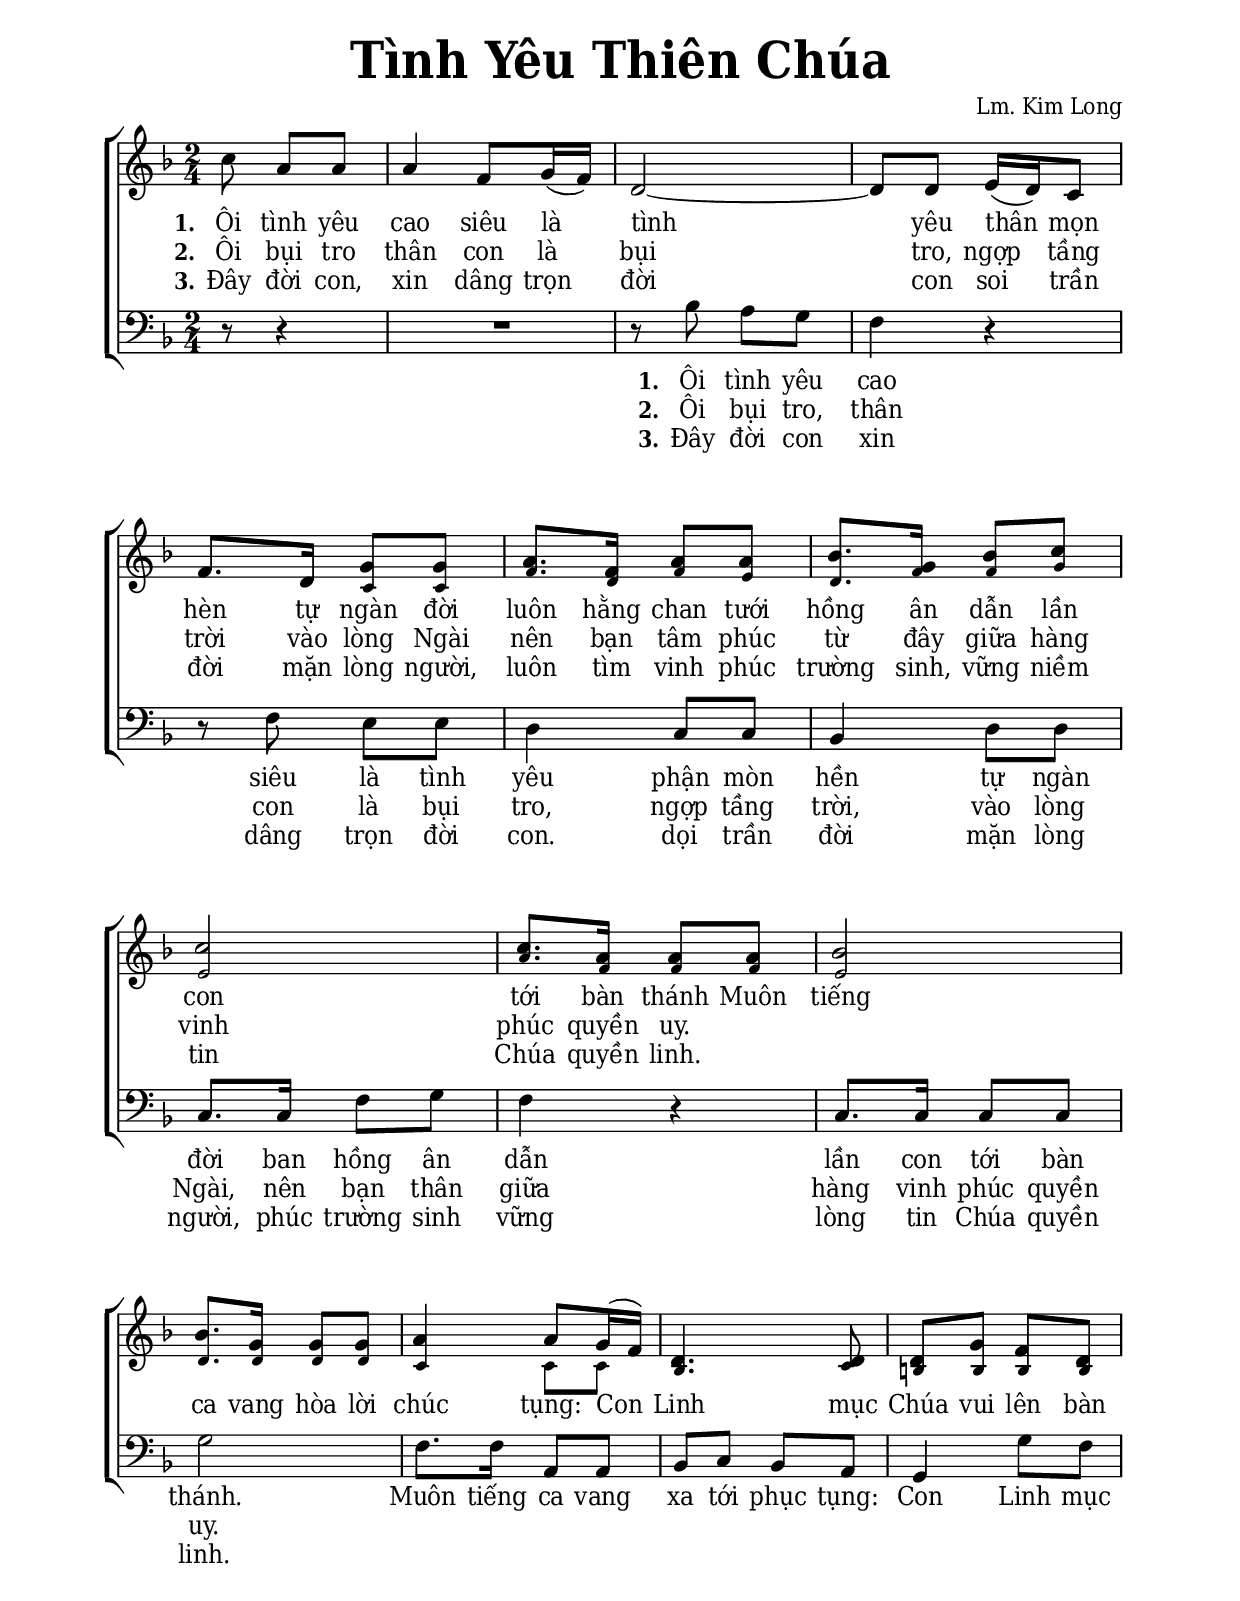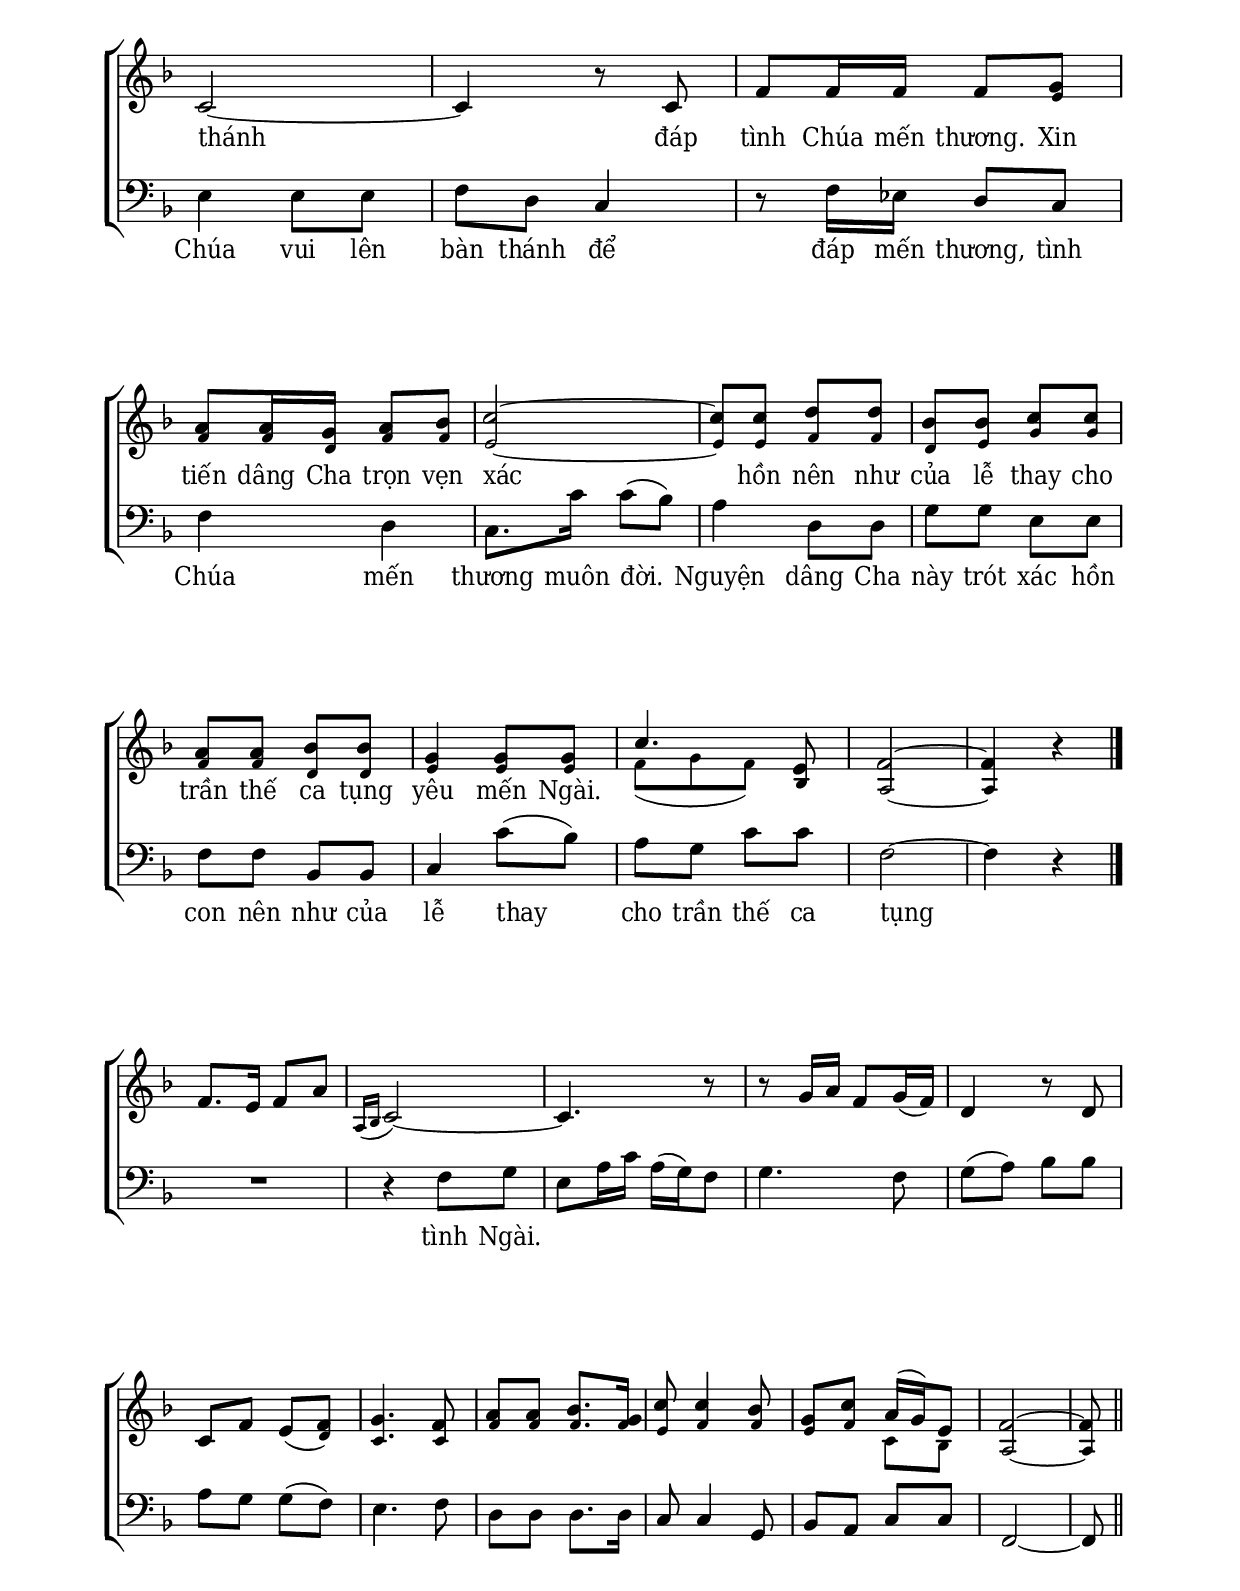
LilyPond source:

% Cài đặt chung
\version "2.22.1"
\include "english.ly"

\header {
  title = \markup { \fontsize #3 "Tình Yêu Thiên Chúa" }
  composer = "Lm. Kim Long"
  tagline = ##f
}

% Nhạc
% Đổi kích thước nốt cho bè phụ
notBePhu =
#(define-music-function (font-size music) (number? ly:music?)
   (for-some-music
     (lambda (m)
       (if (music-is-of-type? m 'rhythmic-event)
           (begin
             (set! (ly:music-property m 'tweaks)
                   (cons `(font-size . ,font-size)
                         (ly:music-property m 'tweaks)))
             #t)
           #f))
     music)
   music)

nhacDiepKhucSop = \relative c'' {
  \partial 4. c8 a a |
  a4 f8 g16 (f) |
  d2 ~ |
  d8 d e16 (d) c8 |
  f8. d16 g8 g |
  a8. f16 a8 a |
  bf8. g16 bf8 c |
  c2 |
  c8. a16 a8 a |
  bf2 |
  bf8. g16 g8 g |
  a4 a8 g16 (f) |
  d4. d8 |
  d g f d |
  c2 ~ |
  c4 r8 c |
  f8 f16 f f8 g |
  a a16 g a8 bf |
  c2 ~ |
  c8 c d d |
  bf bf c c |
  a a bf bf |
  g4 g8 g |
  c4. e,8 |
  f2 ~ |
  f4 r \bar "|." \break
  
  f8. e16 f8 a |
  \slashedGrace { a,16 (bf } c2) ~ |
  c4. r8 |
  r g'16 a f8 g16 (f) |
  d4 r8 d |
  c f e (f) |
  g4. f8 |
  a a bf8. g16 |
  c8 c4 bf8 |
  g c a16 (g) e8 |
  f2 ~ |
  f8 \bar "||"
}

nhacDiepKhucAlto = \relative c'' {
  c8 a a |
  a4 f8 g16 (f) |
  d2 ~ |
  d8 d e16 (d) c8 |
  f8. d16 c8 c |
  f8. d16 f8 e |
  d8. f16 f8 g |
  e2 |
  a8. f16 f8 f |
  e2 |
  d8. d16 d8 d |
  c4 c8 [c] |
  bf4. c8 |
  b! b b b |
  c2 ~ |
  c4 r8 c |
  f8 f16 f f8 e |
  f8 f16 d f8 f |
  e2 ~ |
  e8 e f f |
  d e g g |
  f f d d |
  e4 e8 e |
  f ([g f]) bf, |
  a2 ~ |
  a4 r |
  
  f'8. e16 f8 a |
  \slashedGrace { a,16 (bf } c2) ~ |
  c4. r8 |
  r g'16 a f8 g16 (f) |
  d4 r8 d |
  c f e (d) |
  c4. c8 |
  f8 f f8. f16 |
  e8 f4 f8 |
  e f c [bf] |
  a2 ~ |
  a8
}

nhacDiepKhucBas = \relative c' {
  r8 r4 |
  R2
  r8 bf a g |
  f4 r |
  r8 f e e |
  d4 c8 c |
  bf4 d8 d |
  c8. c16 f8 g |
  f4 r |
  c8. c16 c8 c |
  g'2 |
  f8. f16 a,8 a |
  bf c bf a |
  g4 g'8 f |
  e4 e8 e |
  f d c4 |
  r8 f16 ef d8 c |
  f4 d |
  c8. c'16 c8 (bf) |
  a4 d,8 d |
  g g e e |
  f f bf, bf |
  c4 c'8 (bf) |
  a g c c |
  f,2 ~ |
  f4 r |
  
  R2
  r4 f8 g |
  e a16 c a16 (g) f8 |
  g4. f8 |
  g (a) bf bf |
  a g g (f) |
  e4. f8 |
  d d d8. d16 |
  c8 c4 g8 |
  bf a c c |
  f,2 ~ |
  f8
}

% Lời
loiPhienKhucSolo = \lyricmode {
  <<
    {
      \set stanza = "1."
      Tình yêu, ôi cao siêu là tình yêu Thiên Chúa
      đã đoái thương thân phận mòn hèn
      mà mến thương con tự ngàn đời
      luôn hằng chan tưới hồng ân
      dẫn lần con tới bàn thánh.
    }
    \new Lyrics \with {
      alignAboveContext = #"2"
    }{
      \set stanza = "2."
      Bụi tro, ôi thân con là bụi tr đâu đáng
      mà Chúa cao siêu ngợp tầng trời
      đà khắc tên con vào lòng Ngài
      nên bạn tâm phúc từ đây
      giữa hàng vinh phúc quyền uy.
    }
    \new Lyrics \with {
      alignAboveContext = #"2"
    }{
      \set stanza = "3."
      Đời con, con xin dâng trọn đời con cho Chúa
      thành ánh quang chiếu rọi cuộc đời,
      thành muối thiêng ướp mặn lòng người,
      luôn tìm phúc trường sinh,
      vững niềm tin Chúa quyền linh.
    }
  >>
}

loiDiepKhucSop = \lyricmode {
  <<
    {
      \set stanza = "1."
      Ôi tình yêu
      cao siêu là tình yêu
      thân mọn hèn
      tự ngàn đời luôn hằng chan tưới hồng ân
      dẫn lần con tới bàn thánh
    }
    \new Lyrics \with {
      alignAboveContext = #"2"
    }{
      \set stanza = "2."
      Ôi bụi tro thân con là bụi tro,
      ngợp tầng trời
      vào lòng Ngài
      nên bạn tâm phúc từ đây
      giữa hàng vinh phúc quyền uy.
    }
    \new Lyrics \with {
      alignAboveContext = #"2"
    }{
      \set stanza = "3."
      Đây đời con,
      xin dâng trọn đời con
      soi trần đời
      mặn lòng người,
      luôn tìm vinh phúc trường sinh,
      vững niềm tin Chúa quyền linh.
    }
  >>
  Muôn tiếng ca vang hòa lời chúc tụng:
  Con Linh mục Chúa vui lên bàn thánh
  đáp tình Chúa mến thương.
  Xin tiến dâng Cha trọn vẹn xác hồn
  nên như của lễ thay cho trần thế ca tụng yêu mến Ngài.
}

loiDiepKhucBas = \lyricmode {
  <<
    {
      \set stanza = "1."
      Ôi tình yêu cao siêu là tình yêu
      phận mòn hền
      tự ngàn đời
      ban hồng ân dẫn lần con tới bàn thánh.
    }
    \new Lyrics {
      \set stanza = "2."
      Ôi bụi tro, thân con là bụi tro,
      ngợp tầng trời,
      vào lòng Ngài,
      nên bạn thân giữa hàng vinh phúc quyền uy.
    }
    \new Lyrics {
      \set stanza = "3."
      Đây đời con xin dâng trọn đời con.
      dọi trần đời mặn lòng người,
      phúc trường sinh vững lòng tin Chúa quyền linh.
    }
  >>
  Muôn tiếng ca vang xa tới phục tụng: Con Linh mục Chúa
  vui lên bàn thánh để đáp mến thương,
  tình Chúa mến thương muôn đời.
  Nguyện dâng Cha này trót xác hồn con nên như của lễ
  thay cho trần thế ca tụng tình Ngài.
}

% Dàn trang
\paper {
  #(set-paper-size "a4")
  top-margin = 15\mm
  bottom-margin = 20\mm
  left-margin = 20\mm
  right-margin = 20\mm
  indent = #0
  #(define fonts
    (make-pango-font-tree
      "Deja Vu Serif Condensed"
      "Deja Vu Serif Condensed"
      "Deja Vu Serif Condensed"
      (/ 20 20)))
  print-page-number = #f
  page-count = #2
  %systems-per-page = 5
}

TongNhip = {
  \key f \major \time 2/4
  \set Timing.beamExceptions = #'()
  \set Timing.baseMoment = #(ly:make-moment 1/4)
}

% Đổi kích thước nốt cho bè phụ
notBePhu =
#(define-music-function (font-size music) (number? ly:music?)
   (for-some-music
     (lambda (m)
       (if (music-is-of-type? m 'rhythmic-event)
           (begin
             (set! (ly:music-property m 'tweaks)
                   (cons `(font-size . ,font-size)
                         (ly:music-property m 'tweaks)))
             #t)
           #f))
     music)
   music)
\score {
  \new ChoirStaff <<
    \new Staff = "1" \with {
        \consists "Merge_rests_engraver"
        printPartCombineTexts = ##f
      }
      <<
      \new Voice \TongNhip \partCombine 
        \nhacDiepKhucSop
        \notBePhu -2 { \nhacDiepKhucAlto }
      \new NullVoice = beSop \nhacDiepKhucSop
      \new Lyrics \lyricsto beSop \loiDiepKhucSop
      >>
    \new Staff = "2" <<
        \clef "bass"
        \new Voice = beBas {
          \TongNhip \nhacDiepKhucBas
        }
      \new Lyrics \lyricsto beBas \loiDiepKhucBas
    >>
  >>
  \layout {
    \override Lyrics.LyricSpace.minimum-distance = #1
    \override Score.BarNumber.break-visibility = ##(#f #f #f)
    \override Score.SpacingSpanner.uniform-stretching = ##t
    \context {
      \Staff \RemoveEmptyStaves
      \override VerticalAxisGroup.remove-first = ##t
    }
  }
}
